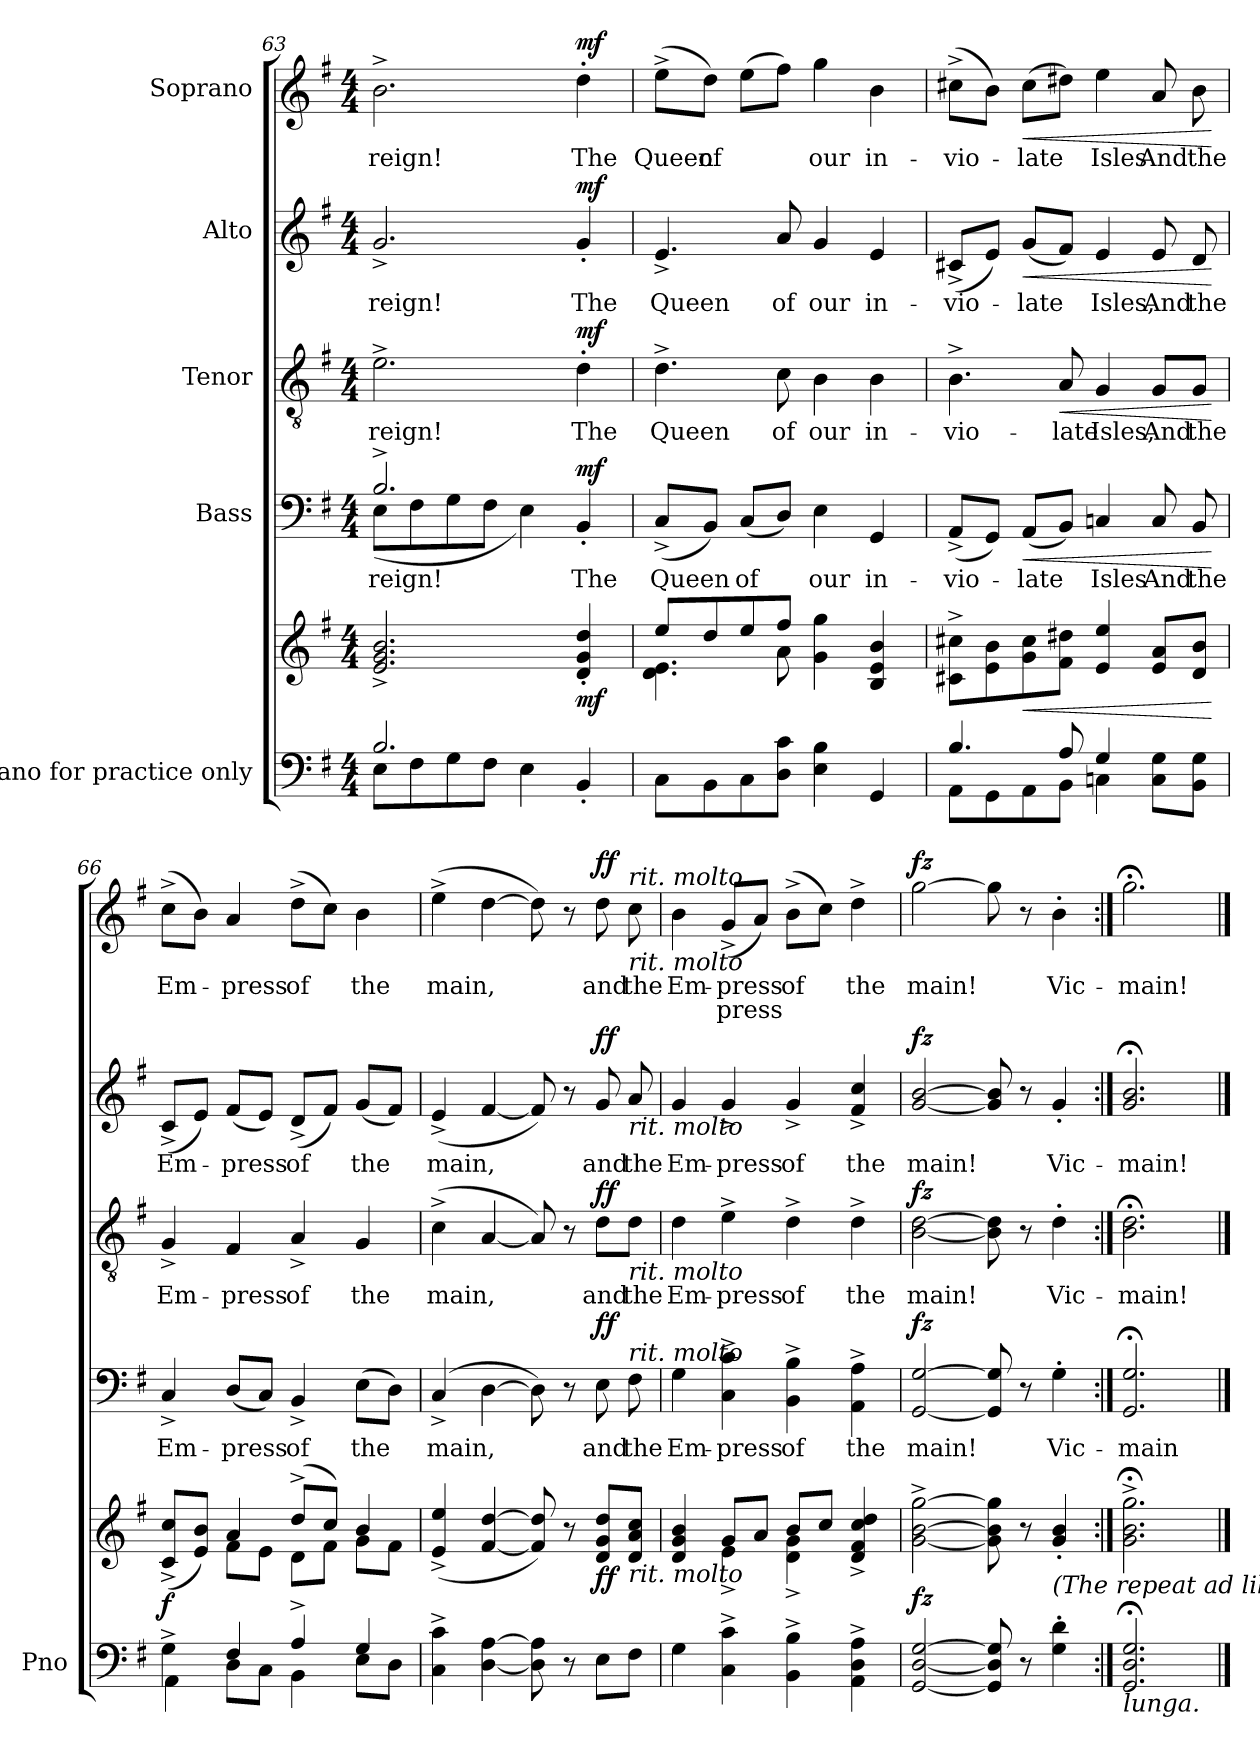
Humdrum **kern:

**kern	**kern	**dynam	**kern	**text	**dynam	**kern	**text	**dynam	**kern	**text	**dynam	**kern	**text	**text	**dynam
*part5	*part5	*part5	*part4	*part4	*part4	*part3	*part3	*part3	*part2	*part2	*part2	*part1	*part1	*part1	*part1
*staff6	*staff5	*staff5/6	*staff4	*staff4	*staff4	*staff3	*staff3	*staff3	*staff2	*staff2	*staff2	*staff1	*staff1	*staff1	*staff1
*I"Piano for practice only	*	*	*I"Bass	*	*	*I"Tenor	*	*	*I"Alto	*	*	*I"Soprano	*	*	*
*I'Pno	*	*	*	*	*	*	*	*	*	*	*	*	*	*	*
*clefF4	*clefG2	*	*clefF4	*	*	*clefGv2	*	*	*clefG2	*	*	*clefG2	*	*	*
*k[f#]	*k[f#]	*	*k[f#]	*	*	*k[f#]	*	*	*k[f#]	*	*	*k[f#]	*	*	*
*M4/4	*M4/4	*	*M4/4	*	*	*M4/4	*	*	*M4/4	*	*	*M4/4	*	*	*
=63	=63	=63	=63	=63	=63	=63	=63	=63	=63	=63	=63	=63	=63	=63	=63
*^	*	*	*^	*	*	*	*	*	*	*	*	*	*	*	*
!	!	!	!	!	!	!LO:LY:b	!	!	!LO:LY:b	!	!	!LO:LY:b	!	!	!LO:LY:b	!	!
2.B/	8E\L	2.e/^ 2.g/^ 2.b/^	.	2.B^/	(<8E\L	reign!	.	2.e^\	reign!	.	2.g^/	reign!	.	2.b^\	reign!	.	.
.	8F#\	.	.	.	8F#\	.	.	.	.	.	.	.	.	.	.	.	.
.	8G\	.	.	.	8G\	.	.	.	.	.	.	.	.	.	.	.	.
.	8F#\J	.	.	.	8F#\J	.	.	.	.	.	.	.	.	.	.	.	.
.	4E\	.	.	.	4E\)	.	.	.	.	.	.	.	.	.	.	.	.
!	!	!	!LO:DY:b	!	!	!LO:LY:b	!LO:DY:a	!	!LO:LY:b	!LO:DY:a	!	!LO:LY:b	!LO:DY:a	!	!LO:LY:b	!	!LO:DY:a
4BB'/	4ryy	4d/' 4g/' 4dd/'	mf	4BB'/	4ryy	The	mf	4d'\	The	mf	4g'/	The	mf	4dd'\	The	.	mf
!!LO:PB:g=z
=64	=64	=64	=64	=64	=64	=64	=64	=64	=64	=64	=64	=64	=64	=64	=64	=64	=64
*	*	*^	*	*	*	*	*	*	*	*	*	*	*	*	*	*	*
!	!	!	!	!	!	!	!LO:LY:b	!	!	!LO:LY:b	!	!	!LO:LY:b	!	!	!LO:LY:b	!	!
*v	*v	*	*	*	*v	*v	*	*	*	*	*	*	*	*	*	*	*	*
8C\L	8ee/L	4.d\ 4.e\	.	(<8C^/L	Queen	.	4.d^\	Queen	.	4.e^/	Queen	.	(>8ee^\L	Queen	.	.
!	!	!	!	!	!	!	!	!	!	!	!	!	!	!LO:LY:b	!	!
8BB\	8dd/	.	.	8BB/J)	.	.	.	.	.	.	.	.	8dd\J)	of	.	.
!	!	!	!	!	!LO:LY:b	!	!	!	!	!	!	!	!	!	!	!
8C\	8ee/	.	.	(<8C/L	of	.	.	.	.	.	.	.	(>8ee\L	.	.	.
!	!	!	!	!	!	!	!	!LO:LY:b	!	!	!LO:LY:b	!	!	!	!	!
8D\ 8c\J	8ff#/J	8a\	.	8D/J)	.	.	8c\	of	.	8a/	of	.	8ff#\J)	.	.	.
!	!	!	!	!	!LO:LY:b	!	!	!LO:LY:b	!	!	!LO:LY:b	!	!	!LO:LY:b	!	!
4E\ 4B\	4g\ 4gg\	2ryy	.	4E\	our	.	4B\	our	.	4g/	our	.	4gg\	our	.	.
!	!	!	!	!	!LO:LY:b	!	!	!LO:LY:b	!	!	!LO:LY:b	!	!	!LO:LY:b	!	!
4GG/	4B/ 4e/ 4b/	.	.	4GG/	in-	.	4B\	in-	.	4e/	in-	.	4b\	in-	.	.
*	*v	*v	*	*	*	*	*	*	*	*	*	*	*	*	*	*
=65	=65	=65	=65	=65	=65	=65	=65	=65	=65	=65	=65	=65	=65	=65	=65
*^	*	*	*	*	*	*	*	*	*	*	*	*	*	*	*
!	!	!	!	!	!LO:LY:b	!	!	!LO:LY:b	!	!	!LO:LY:b	!	!	!LO:LY:b	!	!
4.B/	8AA\L	8c#X\^ 8cc#X\^L	.	(<8AA^/L	-vio-	.	4.B^\	-vio-	.	(<8c#X^/L	vio-	.	(>8cc#X^\L	-vio-	.	.
.	8GG\	8e\ 8b\	.	8GG/J)	.	.	.	.	.	8e/J)	.	.	8b\J)	.	.	.
!	!	!	!LO:HP:b	!	!LO:LY:b	!LO:HP:b	!	!	!	!	!LO:LY:b	!LO:HP:b	!	!LO:LY:b	!	!LO:HP:b
.	8AA\	8g\ 8cc#\	<	(<8AA/L	-late	<	.	.	.	(<8g/L	late	<	(>8cc#\L	late	.	<
!	!	!	!	!	!	!	!	!LO:LY:b	!LO:HP:b	!	!	!	!	!	!	!
8A/	8BB\J	8f#\ 8dd#X\J	.	8BB/J)	.	.	8A/	-late	<	8f#/J)	.	.	8dd#X\J)	.	.	.
!	!	!	!	!	!LO:LY:b	!	!	!LO:LY:b	!	!	!LO:LY:b	!	!	!LO:LY:b	!	!
4G/	4Cn\	4e/ 4ee/	.	4Cn/	Isles	.	4G/	Isles,	.	4e/	Isles,	.	4ee\	Isles	.	.
!	!	!	!	!	!LO:LY:b	!	!	!LO:LY:b	!	!	!LO:LY:b	!	!	!LO:LY:b	!	!
8C\ 8G\L	4ryy	8e/ 8a/L	.	8C/	And	.	8G/L	And	.	8e/	And	.	8a/	And	.	.
!	!	!	!	!	!LO:LY:b	!	!	!LO:LY:b	!	!	!LO:LY:b	!	!	!LO:LY:b	!	!
8BB\ 8G\J	.	8d/ 8b/J	.	8BB/	the	.	8G/J	the	.	8d/	the	.	8b\	the	.	.
*v	*v	*	*	*	*	*	*	*	*	*	*	*	*	*	*	*
.	.	[	.	.	[	.	.	[	.	.	[	.	.	.	[
=66	=66	=66	=66	=66	=66	=66	=66	=66	=66	=66	=66	=66	=66	=66	=66
*^	*^	*	*	*	*	*	*	*	*	*	*	*	*	*	*
!	!	!	!	!LO:DY:b	!	!LO:LY:b	!	!	!LO:LY:b	!	!	!LO:LY:b	!	!	!LO:LY:b	!	!
4G^\	4AA\	(>8c/^ 8cc/^L	4ryy	f	4C^/	Em-	.	4G^/	Em-	.	(<8c^/L	Em-	.	(>8cc^\L	Em-	.	.
.	.	8e/ 8b/J)	.	.	.	.	.	.	.	.	8e/J)	.	.	8b\J)	.	.	.
!	!	!	!	!	!	!LO:LY:b	!	!	!LO:LY:b	!	!	!LO:LY:b	!	!	!LO:LY:b	!	!
4F#/	8D\L	4a/	8f#\L	.	(<8D/L	-press	.	4F#/	-press	.	(<8f#/L	press	.	4a/	-press	.	.
.	8C\J	.	8e\J	.	8C/J)	.	.	.	.	.	8e/J)	.	.	.	.	.	.
!	!	!	!	!	!	!LO:LY:b	!	!	!LO:LY:b	!	!	!LO:LY:b	!	!	!LO:LY:b	!	!
4A^/	4BB\	(>8dd^/L	8d\L	.	4BB^/	of	.	4A^/	of	.	(<8d^/L	of	.	(>8dd^\L	of	.	.
.	.	8cc/J)	8f#\J	.	.	.	.	.	.	.	8f#/J)	.	.	8cc\J)	.	.	.
!	!	!	!	!	!	!LO:LY:b	!	!	!LO:LY:b	!	!	!LO:LY:b	!	!	!LO:LY:b	!	!
4G/	8E\L	4b/	8g\L	.	(>8E\L	the	.	4G/	the	.	(<8g/L	the	.	4b\	the	.	.
.	8D\J	.	8f#\J	.	8D\J)	.	.	.	.	.	8f#/J)	.	.	.	.	.	.
!!LO:LB:g=z
=67	=67	=67	=67	=67	=67	=67	=67	=67	=67	=67	=67	=67	=67	=67	=67	=67	=67
!	!	!	!	!	!	!LO:LY:b	!	!	!LO:LY:b	!	!	!LO:LY:b	!	!	!LO:LY:b	!	!
*v	*v	*	*	*	*	*	*	*	*	*	*	*	*	*	*	*	*
*	*v	*v	*	*	*	*	*	*	*	*	*	*	*	*	*	*
4C\^ 4c\^	(<4e/^ 4ee/^	.	(>4C^/	main,	.	(>4c^\	main,	.	(<4e^/	main,	.	(>4ee^\	main,	.	.
[4D\ [4A\	[4f#/ [4dd/	.	[4D\	.	.	[4A/	.	.	[4f#/	.	.	[4dd\	.	.	.
8D\] 8A\]	8f#/] 8dd/])	.	8D\])	.	.	8A/])	.	.	8f#/])	.	.	8dd\])	.	.	.
8r	8r	.	8r	.	.	8r	.	.	8r	.	.	8r	.	.	.
!	!	!LO:DY:b	!	!LO:LY:b	!LO:DY:a	!	!LO:LY:b	!LO:DY:a	!	!LO:LY:b	!LO:DY:a	!	!LO:LY:b	!	!LO:DY:a
8E\L	8d/ 8g/ 8dd/L	ff	8E\	and	ff	8d\L	and	ff	8g/	and	ff	8dd\	and	.	ff
!	!	!	!	!	!	!	!	!	!	!	!	!LO:TX:b:i:t=rit. molto	!	!	!
!	!	!	!	!	!	!	!	!	!	!	!	!LO:TX:a:i:t=rit. molto	!	!	!
!	!	!	!	!	!	!	!	!	!LO:TX:b:i:t=rit. molto	!	!	!	!	!	!
!	!	!	!	!	!	!LO:TX:b:i:t=rit. molto	!	!	!	!	!	!	!	!	!
!	!	!	!LO:TX:a:i:t=rit. molto	!	!	!	!	!	!	!	!	!	!	!	!
!	!LO:TX:b:i:t=rit. molto	!	!	!	!	!	!	!	!	!	!	!	!	!	!
!	!	!	!	!LO:LY:b	!	!	!LO:LY:b	!	!	!LO:LY:b	!	!	!LO:LY:b	!	!
8F#\J	8d/ 8a/ 8cc/J	.	8F#\	the	.	8d\J	the	.	8a/	the	.	8cc\	the	.	.
=68	=68	=68	=68	=68	=68	=68	=68	=68	=68	=68	=68	=68	=68	=68	=68
*	*^	*	*	*	*	*	*	*	*	*	*	*	*	*	*
!	!	!	!	!	!LO:LY:b	!	!	!LO:LY:b	!	!	!LO:LY:b	!	!	!LO:LY:b	!	!
4G\	4d/ 4g/ 4b/	4ryy	.	4G\	Em-	.	4d\	Em-	.	4g/	Em-	.	4b\	Em-	.	.
!	!	!	!	!	!LO:LY:b	!	!	!LO:LY:b	!	!	!LO:LY:b	!	!	!LO:LY:b	!LO:LY:b	!
4C\^ 4c\^	8g/L	4e^\	.	4C\^ 4c\^	-press	.	4e^\	-press	.	4g^/	-press	.	(<8g^/L	-press	-press	.
.	8a/J	.	.	.	.	.	.	.	.	.	.	.	8a/J)	.	.	.
!	!	!	!	!	!LO:LY:b	!	!	!LO:LY:b	!	!	!LO:LY:b	!	!	!LO:LY:b	!	!
4BB\^ 4B\^	8b/L	4d\^ 4g\^	.	4BB\^ 4B\^	of	.	4d^\	of	.	4g^/	of	.	(>8b^\L	of	.	.
.	8cc/J	.	.	.	.	.	.	.	.	.	.	.	8cc\J)	.	.	.
!	!	!	!	!	!LO:LY:b	!	!	!LO:LY:b	!	!	!LO:LY:b	!	!	!LO:LY:b	!	!
4AA\^ 4D\^ 4A\^	4d/^ 4f#/^ 4cc/^ 4dd/^	4ryy	.	4AA\^ 4A\^	the	.	4d^\	the	.	4f#/^ 4cc/^	the	.	4dd^\	the	.	.
=69	=69	=69	=69	=69	=69	=69	=69	=69	=69	=69	=69	=69	=69	=69	=69	=69
!	!	!	!LO:DY:a=2	!	!LO:LY:b	!LO:DY:a	!	!LO:LY:b	!LO:DY:a	!	!LO:LY:b	!LO:DY:a	!	!LO:LY:b	!	!LO:DY:a
*	*v	*v	*	*	*	*	*	*	*	*	*	*	*	*	*	*
[2GG/ [2D/ [2G/	[2g\^ [2b\^ [2gg\^	fz	[2GG/ [2G/	main!	fz	[2B\ [2d\	main!	fz	[2g/ [2b/	main!	fz	[2gg\	main!	.	fz
8GG/] 8D/] 8G/]	8g\] 8b\] 8gg\]	.	8GG/] 8G/]	.	.	8B\] 8d\]	.	.	8g/] 8b/]	.	.	8gg\]	.	.	.
8r	8r	.	8r	.	.	8r	.	.	8r	.	.	8r	.	.	.
!	!LO:TX:b:i:t=(The repeat ad lib.)	!	!	!	!	!	!	!	!	!	!	!	!	!	!
!	!	!	!	!LO:LY:b	!	!	!LO:LY:b	!	!	!LO:LY:b	!	!	!LO:LY:b	!	!
4G\' 4d\'	4g/' 4b/'	.	4G'\	Vic-	.	4d'\	Vic-	.	4g'/	Vic-	.	4b'\	Vic-	.	.
=70:|!	=70:|!	=70:|!	=70:|!	=70:|!	=70:|!	=70:|!	=70:|!	=70:|!	=70:|!	=70:|!	=70:|!	=70:|!	=70:|!	=70:|!	=70:|!
!LO:TX:b:i:t=lunga.	!	!	!	!	!	!	!	!	!	!	!	!	!	!	!
!	!	!	!	!LO:LY:b	!	!	!LO:LY:b	!	!	!LO:LY:b	!	!	!LO:LY:b	!	!
2.GG/;< 2.D/;< 2.G/;<	2.g\;<^ 2.b\;<^ 2.gg\;<^	.	2.GG/;< 2.G/;<	-main	.	2.B\;< 2.d\;<	-main!	.	2.g/;< 2.b/;<	-main!	.	2.gg;<\	-main!	.	.
==	==	==	==	==	==	==	==	==	==	==	==	==	==	==	==
*-	*-	*-	*-	*-	*-	*-	*-	*-	*-	*-	*-	*-	*-	*-	*-
